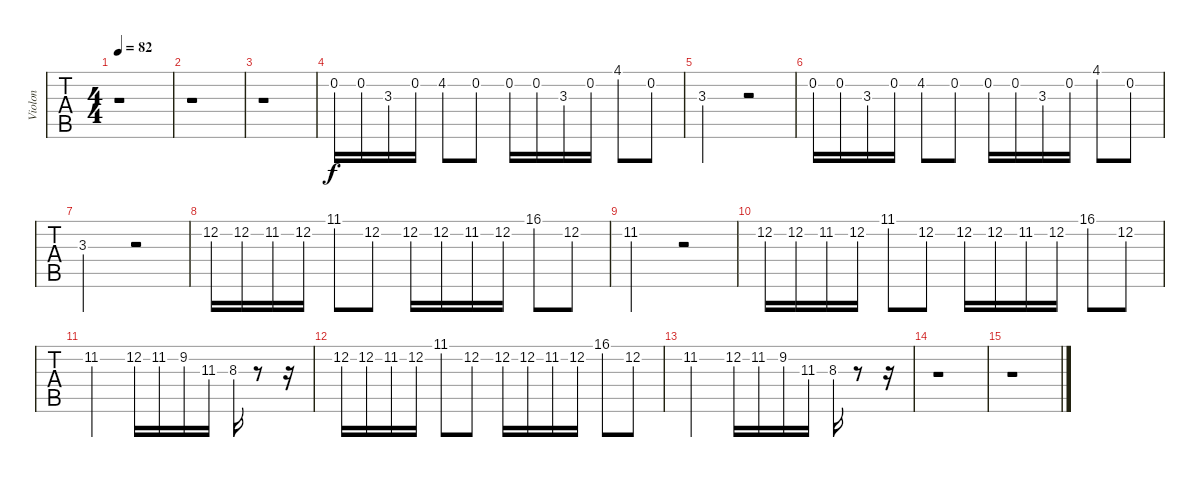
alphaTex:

\track ("Violon" "Violon") {instrument violin}
\staff {tabs}
\tuning (E4 B3 G3 D3 A2 E2) {hide}
\ts (4 4)
\tempo 82
\clef g2
\ks c
r.1{dy f} |
r.1 |
r.1 |
0.2.16 0.2.16 3.3.16 0.2.16 4.2{st}.8 0.2{st}.8 0.2.16 0.2.16 3.3.16 0.2.16 4.1{st}.8 0.2{st}.8 |
3.3.2 r.2 |
0.2.16 0.2.16 3.3.16 0.2.16 4.2{st}.8 0.2{st}.8 0.2.16 0.2.16 3.3.16 0.2.16 4.1{st}.8 0.2{st}.8 |
3.3.2 r.2 |
12.2.16 12.2.16 11.2.16 12.2.16 11.1{st}.8 12.2{st}.8 12.2.16 12.2.16 11.2.16 12.2.16 16.1{st}.8 12.2{st}.8 |
11.2.2 r.2 |
12.2.16 12.2.16 11.2.16 12.2.16 11.1{st}.8 12.2{st}.8 12.2.16 12.2.16 11.2.16 12.2.16 16.1{st}.8 12.2{st}.8 |
11.2.2 12.2.16 11.2.16 9.2.16 11.3.16 8.3.16 r.8 r.16 |
12.2.16 12.2.16 11.2.16 12.2.16 11.1{st}.8 12.2{st}.8 12.2.16 12.2.16 11.2.16 12.2.16 16.1{st}.8 12.2{st}.8 |
11.2.2 12.2.16 11.2.16 9.2.16 11.3.16 8.3.16 r.8 r.16 |
r.1 |
r.1
